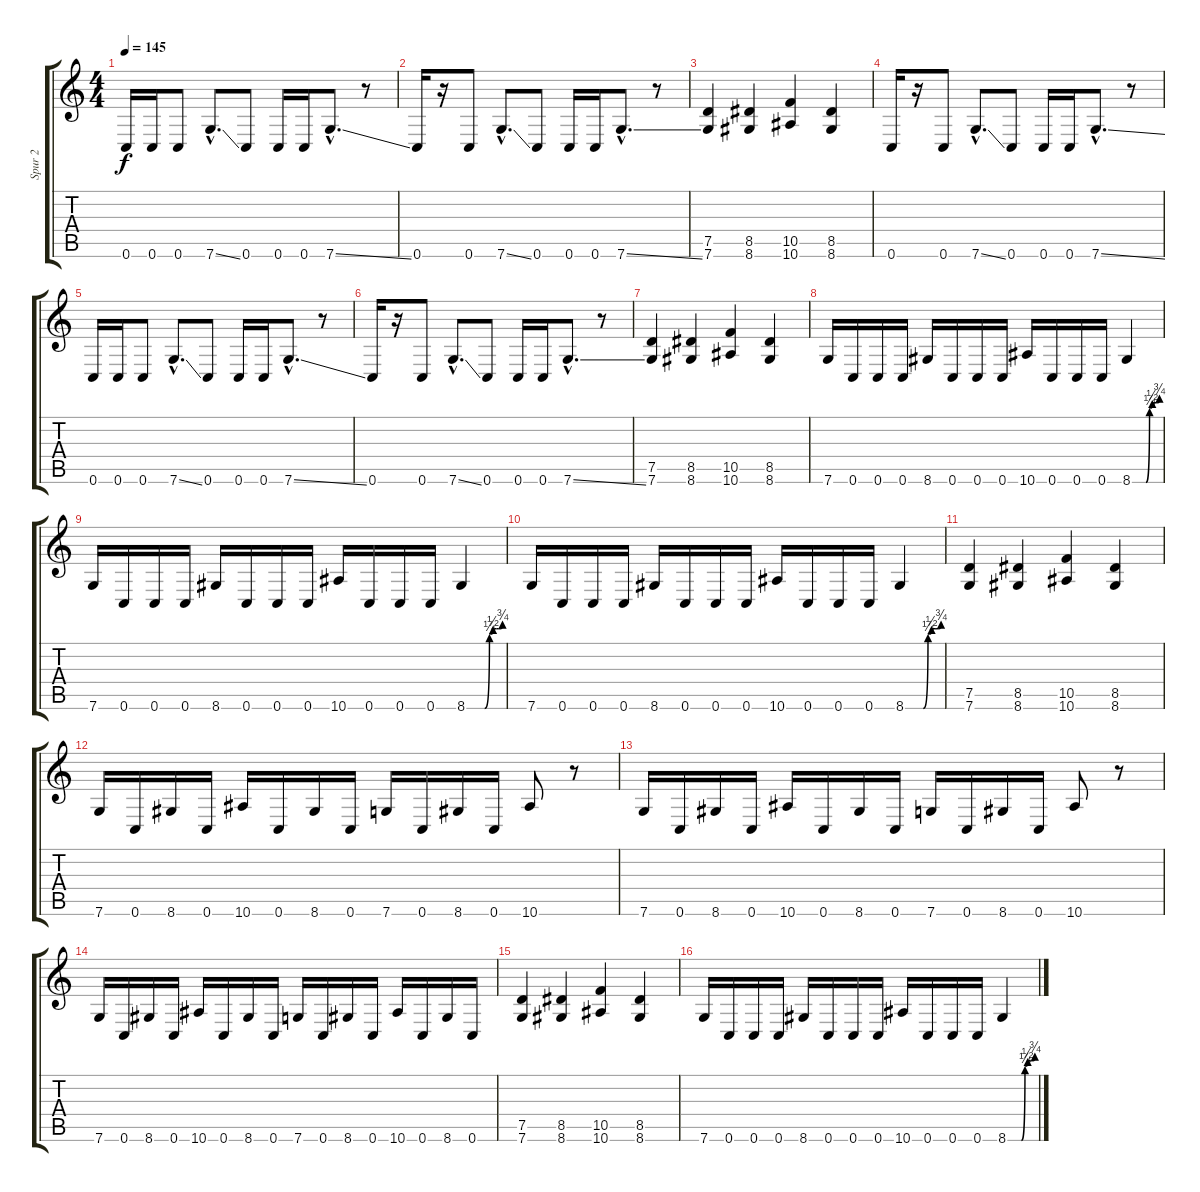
\track ("Spur 2" "Spur 2") {instrument overdrivenguitar}
\staff {score tabs}
\tuning (D4 A3 F3 C3 G2 C2) {hide}
\ts (4 4)
\tempo 145
\clef g2
\ks c
0.6.16{dy f} 0.6.16 0.6.8 7.6{ss hac}.8{d} 0.6.8 0.6.16 0.6.16 7.6{ss hac}.8{d} r.8 |
0.6.16 r.16 0.6.8 7.6{ss hac}.8{d} 0.6.8 0.6.16 0.6.16 7.6{ss hac}.8{d} r.8 |
(7.5 7.6).4 (8.5 8.6).4 (10.5 10.6).4 (8.5 8.6).4 |
0.6.16 r.16 0.6.8 7.6{ss hac}.8{d} 0.6.8 0.6.16 0.6.16 7.6{ss hac}.8{d} r.8 |
0.6.16 0.6.16 0.6.8 7.6{ss hac}.8{d} 0.6.8 0.6.16 0.6.16 7.6{ss hac}.8{d} r.8 |
0.6.16 r.16 0.6.8 7.6{ss hac}.8{d} 0.6.8 0.6.16 0.6.16 7.6{ss hac}.8{d} r.8 |
(7.5 7.6).4 (8.5 8.6).4 (10.5 10.6).4 (8.5 8.6).4 |
7.6.16 0.6.16 0.6.16 0.6.16 8.6.16 0.6.16 0.6.16 0.6.16 10.6.16 0.6.16 0.6.16 0.6.16 8.6{be (custom 0 0 30 0 38 1 40 1 44 2 46 2 50 2 53 2 56 2 60 3)}.4 |
7.6.16 0.6.16 0.6.16 0.6.16 8.6.16 0.6.16 0.6.16 0.6.16 10.6.16 0.6.16 0.6.16 0.6.16 8.6{be (custom 0 0 30 0 38 1 40 1 44 2 46 2 50 2 53 2 56 2 60 3)}.4 |
7.6.16 0.6.16 0.6.16 0.6.16 8.6.16 0.6.16 0.6.16 0.6.16 10.6.16 0.6.16 0.6.16 0.6.16 8.6{be (custom 0 0 30 0 38 1 40 1 44 2 46 2 50 2 53 2 56 2 60 3)}.4 |
(7.5 7.6).4 (8.5 8.6).4 (10.5 10.6).4 (8.5 8.6).4 |
7.6.16 0.6.16 8.6.16 0.6.16 10.6.16 0.6.16 8.6.16 0.6.16 7.6.16 0.6.16 8.6.16 0.6.16 10.6.8 r.8 |
7.6.16 0.6.16 8.6.16 0.6.16 10.6.16 0.6.16 8.6.16 0.6.16 7.6.16 0.6.16 8.6.16 0.6.16 10.6.8 r.8 |
7.6.16 0.6.16 8.6.16 0.6.16 10.6.16 0.6.16 8.6.16 0.6.16 7.6.16 0.6.16 8.6.16 0.6.16 10.6.16 0.6.16 8.6.16 0.6.16 |
(7.5 7.6).4 (8.5 8.6).4 (10.5 10.6).4 (8.5 8.6).4 |
7.6.16 0.6.16 0.6.16 0.6.16 8.6.16 0.6.16 0.6.16 0.6.16 10.6.16 0.6.16 0.6.16 0.6.16 8.6{be (custom 0 0 30 0 38 1 40 1 44 2 46 2 50 2 53 2 56 2 60 3)}.4
